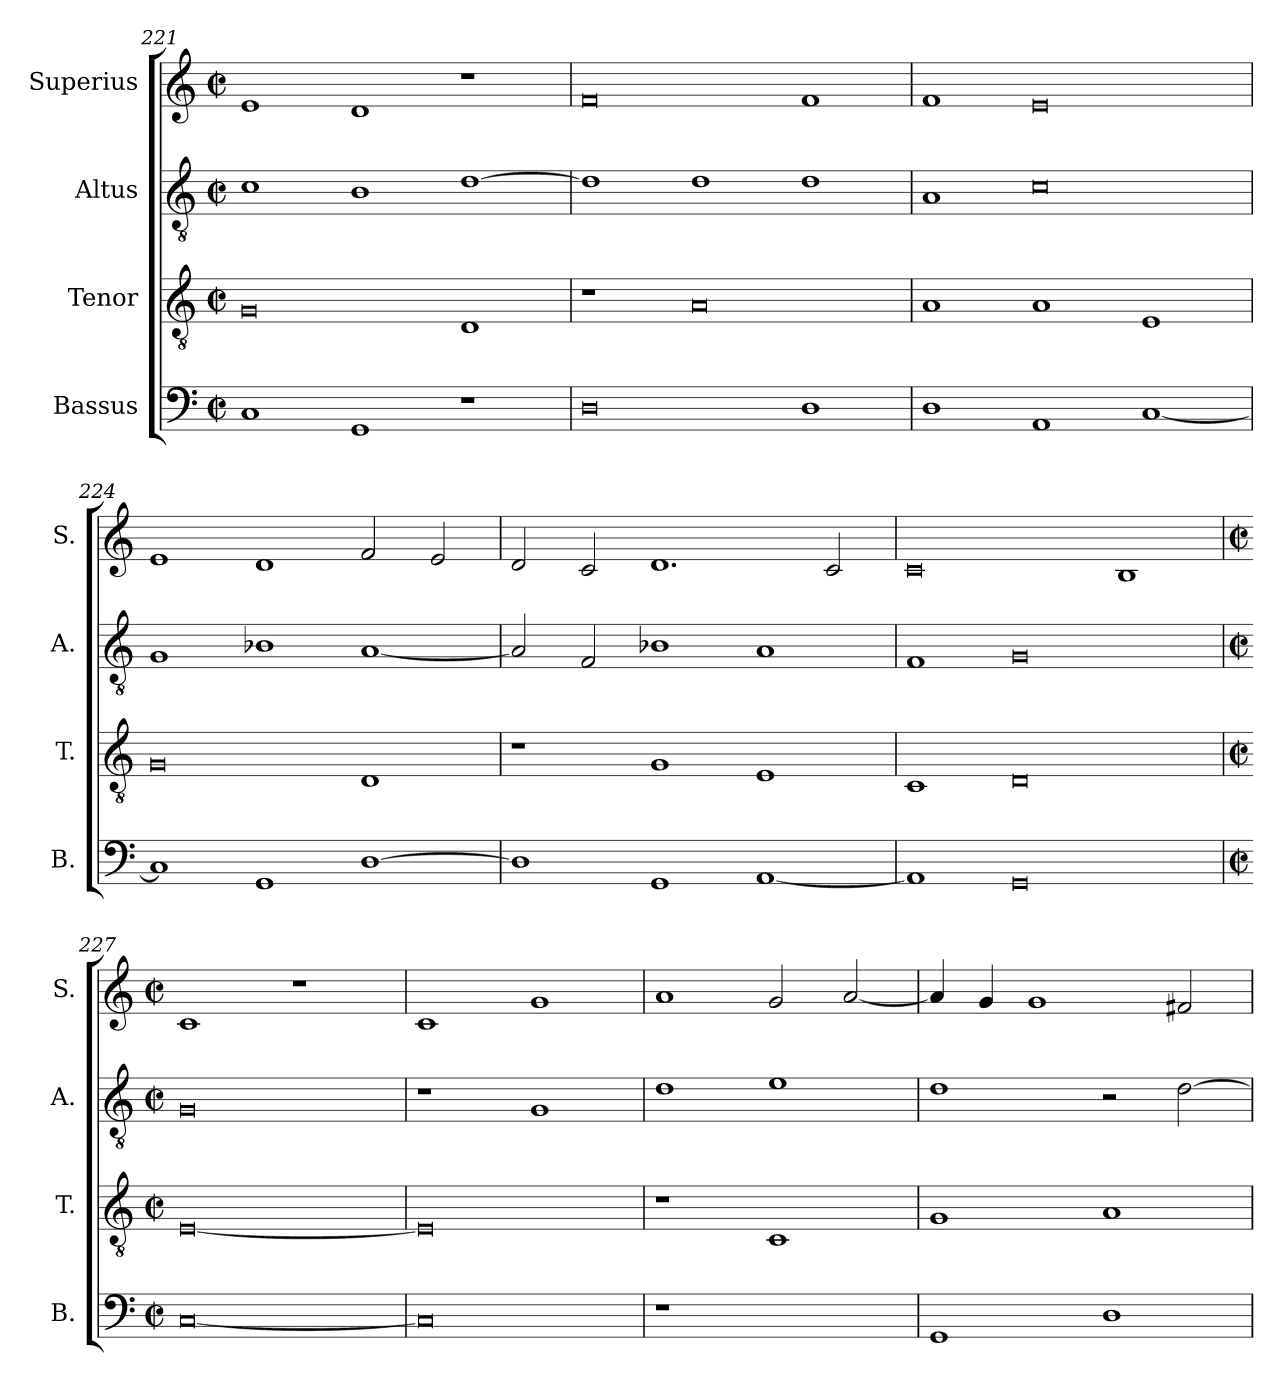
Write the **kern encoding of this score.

**kern	**kern	**kern	**kern
*part4	*part3	*part2	*part1
*staff4	*staff3	*staff2	*staff1
*I"Bassus	*I"Tenor	*I"Altus	*I"Superius
*I'B.	*I'T.	*I'A.	*I'S.
!!LO:LB:g=z
*clefF4	*clefGv2	*clefGv2	*clefG2
*	*ITrd7c12	*ITrd7c12	*
*k[]	*k[]	*k[]	*k[]
*C:	*C:	*C:	*C:
*M2/2	*M2/2	*M2/2	*M2/2
*met(c|)	*met(c|)	*met(c|)	*met(c|)
=221	=221	=221	=221
1Ci	0GGi	1Ci	1ei
1GGi	.	1BBi	1di
1r	1DDi	[>1Di	1r
=222	=222	=222	=222
0Di	1r	1Di]	0fi
.	0AAi	1Di	.
1Di	.	1Di	1fi
=223	=223	=223	=223
1Di	1AAi	1AAi	1fi
1AAi	1AAi	0Ci	0ei
[<1Ci	1EEi	.	.
=224	=224	=224	=224
1Ci]	0GGi	1GGi	1ei
1GGi	.	1BB-Xi	1di
[>1Di	1DDi	[<1AAi	2fi/
.	.	.	2ei/
!!LO:LB:g=z
=225	=225	=225	=225
1Di]	1r	2AAi/]	2di/
.	.	2FFi/	2ci/
1GGi	1GGi	1BB-Xi	1.di
[<1AAi	1EEi	1AAi	.
.	.	.	2ci/
=226	=226	=226	=226
1AAi]	1CCi	1FFi	0ci
0GGi	0DDi	0GGi	.
.	.	.	1Bi
=227	=227	=227	=227
*M2/2	*M2/2	*M2/2	*M2/2
*met(c|)	*met(c|)	*met(c|)	*met(c|)
[<0Ci	[<0EEi	0GGi	1ci
.	.	.	1r
=228	=228	=228	=228
0Ci]	0EEi]	1r	1ci
.	.	1GGi	1gi
=229	=229	=229	=229
!LO:N:vis=1	!	!	!
1r	1r	1Di	1ai
1ryy	1CCi	1Ei	2gi/
.	.	.	[<2ai/
!!LO:PB:g=z
=230	=230	=230	=230
1GGi	1GGi	1Di	4ai/]
.	.	.	4gi/
.	.	.	1gi
1Di	1AAi	2r	.
.	.	[>2Di\	2f#Xi/
=	=	=	=
*-	*-	*-	*-
